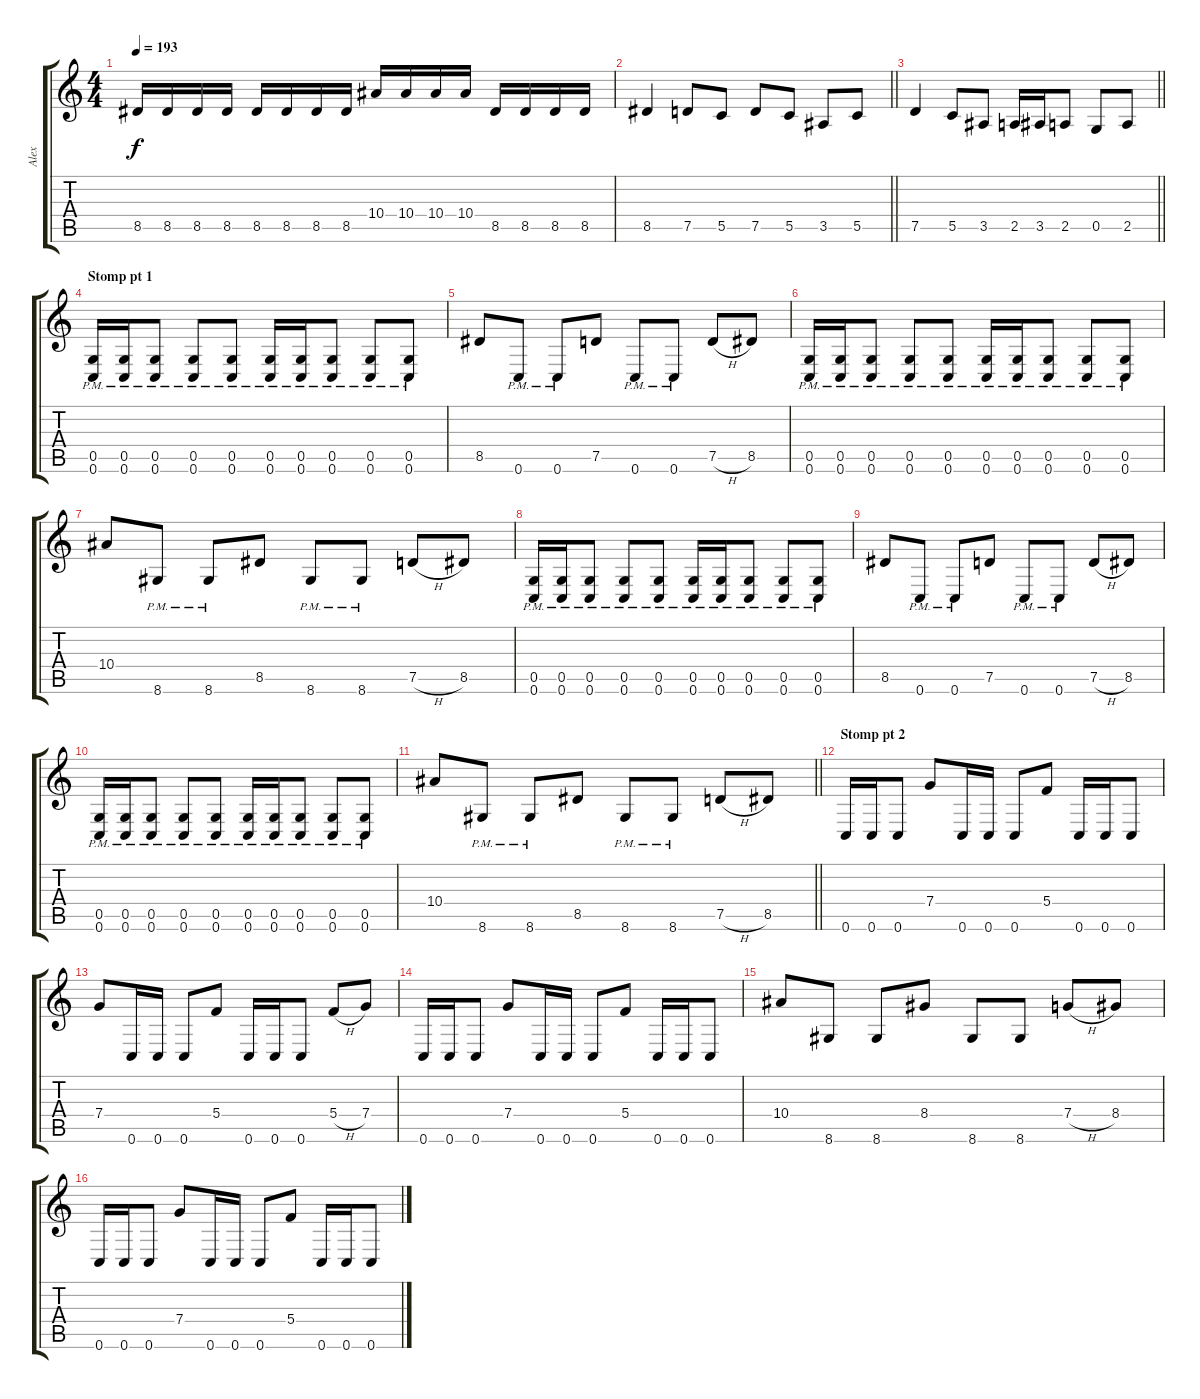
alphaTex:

\track ("Alex" "Alex") {instrument distortionguitar}
\staff {score tabs}
\tuning (D4 A3 F3 C3 G2 C2) {hide}
\ts (4 4)
\tempo 193
\clef g2
\ks c
8.5.16{dy f} 8.5.16 8.5.16 8.5.16 8.5.16 8.5.16 8.5.16 8.5.16 10.4.16 10.4.16 10.4.16 10.4.16 8.5.16 8.5.16 8.5.16 8.5.16 |
\barLineRight lightlight
8.5.4 7.5.8 5.5.8 7.5.8 5.5.8 3.5.8 5.5.8 |
\barLineRight lightlight
7.5.4 5.5.8 3.5.8 2.5.16 3.5.16 2.5.8 0.5.8 2.5.8 |
\section ("" "Stomp pt 1")
(0.5{pm} 0.6{pm}).16 (0.5{pm} 0.6{pm}).16 (0.5{pm} 0.6{pm}).8 (0.5{pm} 0.6{pm}).8 (0.5{pm} 0.6{pm}).8 (0.5{pm} 0.6{pm}).16 (0.5{pm} 0.6{pm}).16 (0.5{pm} 0.6{pm}).8 (0.5{pm} 0.6{pm}).8 (0.5{pm} 0.6{pm}).8 |
8.5.8 0.6{pm}.8 0.6{pm}.8 7.5.8 0.6{pm}.8 0.6{pm}.8 7.5{h}.8 8.5.8 |
(0.5{pm} 0.6{pm}).16 (0.5{pm} 0.6{pm}).16 (0.5{pm} 0.6{pm}).8 (0.5{pm} 0.6{pm}).8 (0.5{pm} 0.6{pm}).8 (0.5{pm} 0.6{pm}).16 (0.5{pm} 0.6{pm}).16 (0.5{pm} 0.6{pm}).8 (0.5{pm} 0.6{pm}).8 (0.5{pm} 0.6{pm}).8 |
10.4.8 8.6{pm}.8 8.6{pm}.8 8.5.8 8.6{pm}.8 8.6{pm}.8 7.5{h}.8 8.5.8 |
(0.5{pm} 0.6{pm}).16 (0.5{pm} 0.6{pm}).16 (0.5{pm} 0.6{pm}).8 (0.5{pm} 0.6{pm}).8 (0.5{pm} 0.6{pm}).8 (0.5{pm} 0.6{pm}).16 (0.5{pm} 0.6{pm}).16 (0.5{pm} 0.6{pm}).8 (0.5{pm} 0.6{pm}).8 (0.5{pm} 0.6{pm}).8 |
8.5.8 0.6{pm}.8 0.6{pm}.8 7.5.8 0.6{pm}.8 0.6{pm}.8 7.5{h}.8 8.5.8 |
(0.5{pm} 0.6{pm}).16 (0.5{pm} 0.6{pm}).16 (0.5{pm} 0.6{pm}).8 (0.5{pm} 0.6{pm}).8 (0.5{pm} 0.6{pm}).8 (0.5{pm} 0.6{pm}).16 (0.5{pm} 0.6{pm}).16 (0.5{pm} 0.6{pm}).8 (0.5{pm} 0.6{pm}).8 (0.5{pm} 0.6{pm}).8 |
\barLineRight lightlight
10.4.8 8.6{pm}.8 8.6{pm}.8 8.5.8 8.6{pm}.8 8.6{pm}.8 7.5{h}.8 8.5.8 |
\section ("" "Stomp pt 2")
0.6.16 0.6.16 0.6.8 7.4.8 0.6.16 0.6.16 0.6.8 5.4.8 0.6.16 0.6.16 0.6.8 |
7.4.8 0.6.16 0.6.16 0.6.8 5.4.8 0.6.16 0.6.16 0.6.8 5.4{h}.8 7.4.8 |
0.6.16 0.6.16 0.6.8 7.4.8 0.6.16 0.6.16 0.6.8 5.4.8 0.6.16 0.6.16 0.6.8 |
10.4.8 8.6.8 8.6.8 8.4.8 8.6.8 8.6.8 7.4{h}.8 8.4.8 |
0.6.16 0.6.16 0.6.8 7.4.8 0.6.16 0.6.16 0.6.8 5.4.8 0.6.16 0.6.16 0.6.8
